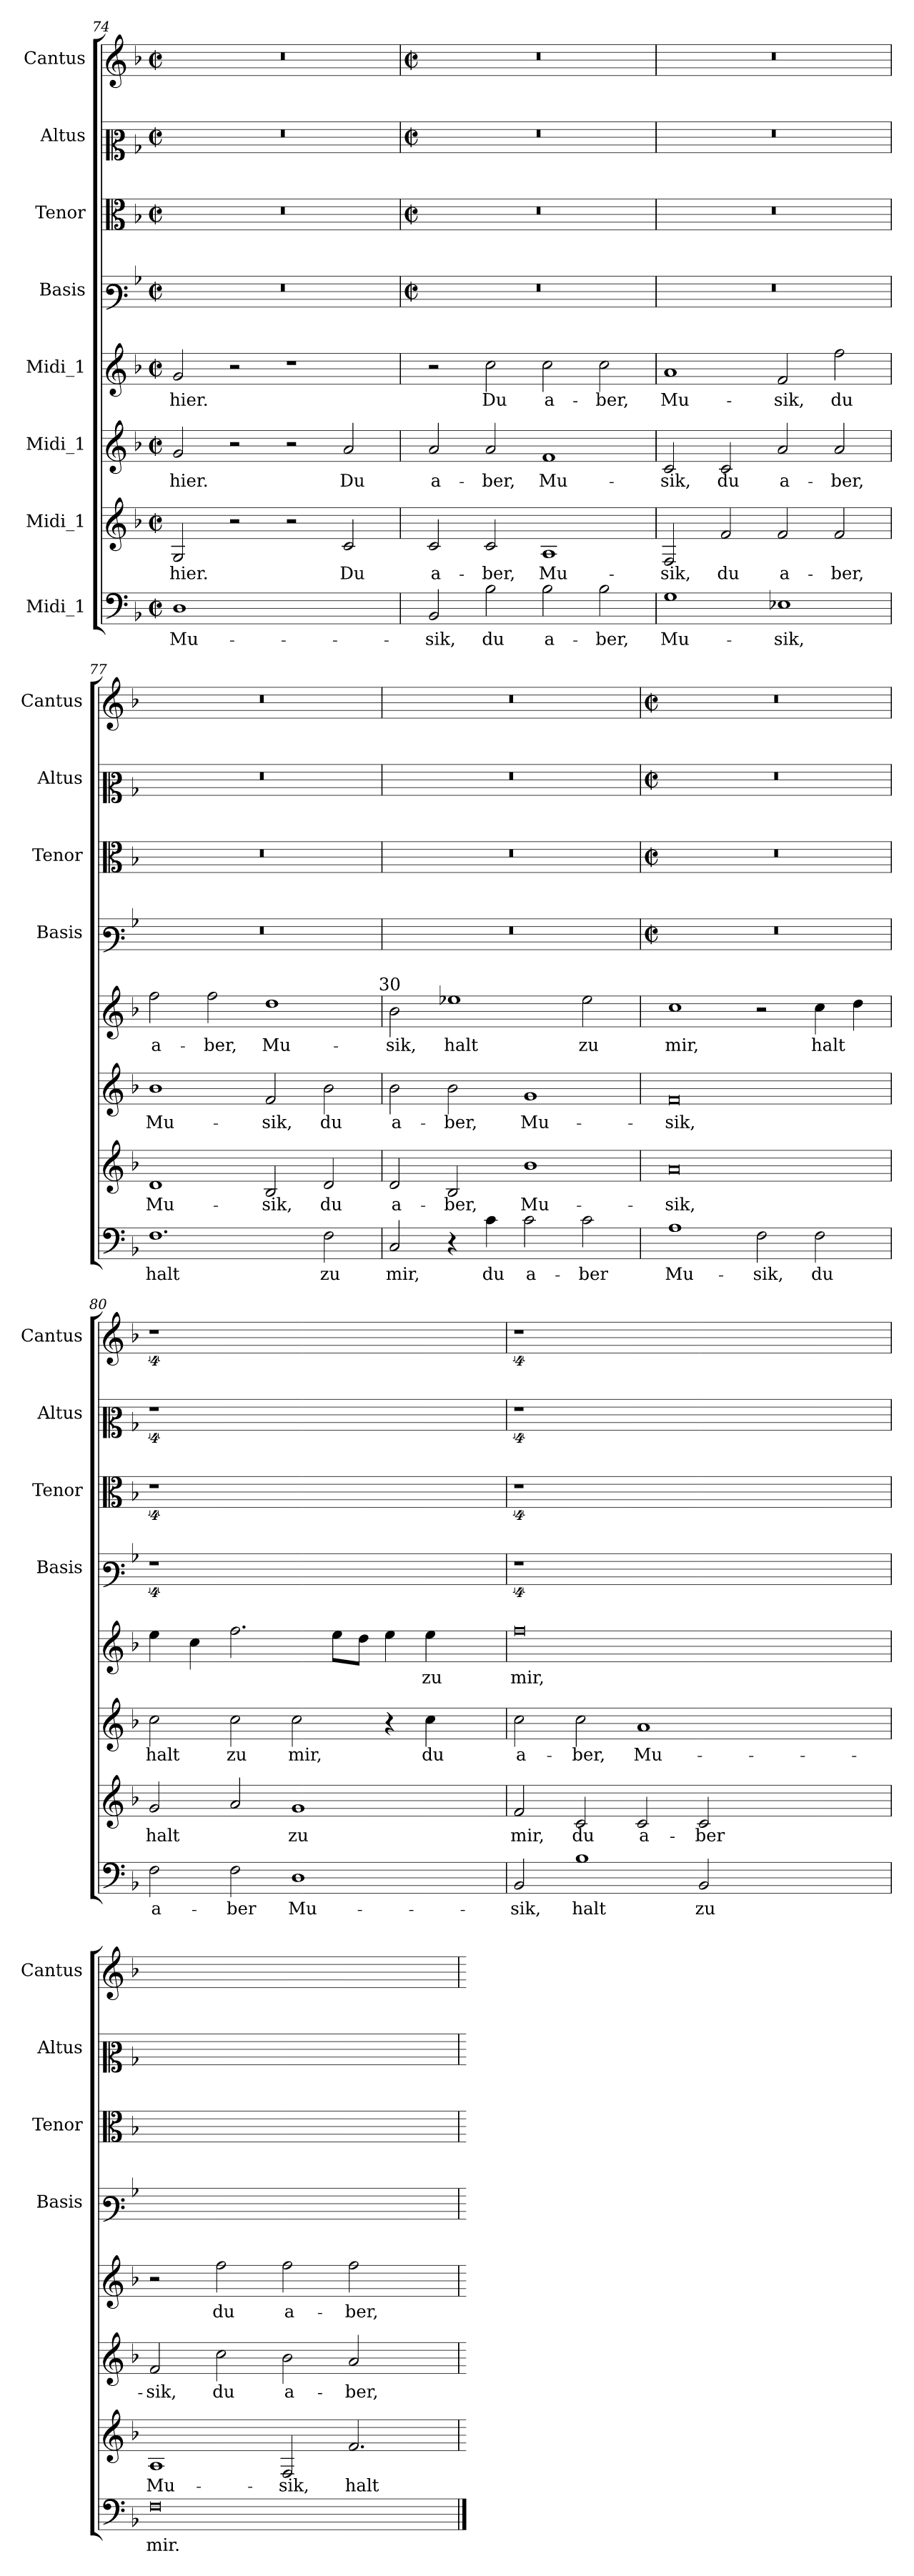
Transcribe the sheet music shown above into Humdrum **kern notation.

**kern	**text	**kern	**text	**kern	**text	**kern	**text	**kern	**kern	**kern	**kern
*part8	*part8	*part7	*part7	*part6	*part6	*part5	*part5	*part4	*part3	*part2	*part1
*staff8	*staff8	*staff7	*staff7	*staff6	*staff6	*staff5	*staff5	*staff4	*staff3	*staff2	*staff1
*I"Midi_1	*	*I"Midi_1	*	*I"Midi_1	*	*I"Midi_1	*	*I"Basis	*I"Tenor	*I"Altus	*I"Cantus
*	*	*	*	*	*	*	*	*I'Basis	*I'Tenor	*I'Altus	*I'Cantus
*clefF4	*	*clefG2	*	*clefG2	*	*clefG2	*	*clefF3	*clefC3	*clefC2	*clefG2
*k[b-]	*	*k[b-]	*	*k[b-]	*	*k[b-]	*	*k[b-]	*k[b-]	*k[b-]	*k[b-]
*F:	*	*F:	*	*F:	*	*F:	*	*F:	*F:	*F:	*F:
*M4/2	*	*M4/2	*	*M4/2	*	*M4/2	*	*M4/2	*M4/2	*M4/2	*M4/2
*met(c|)	*	*met(c|)	*	*met(c|)	*	*met(c|)	*	*met(c|)	*met(c|)	*met(c|)	*met(c|)
=74	=74	=74	=74	=74	=74	=74	=74	=74	=74	=74	=74
!	!LO:LY:b	!	!LO:LY:b	!	!LO:LY:b	!	!LO:LY:b	!	!	!	!
1D	Mu-	2G	hier.	2g	hier.	2g	hier.	0r	0r	0r	0r
.	.	2r	.	2r	.	2r	.	.	.	.	.
1ryy	.	2r	.	2r	.	1r	.	.	.	.	.
!	!	!	!LO:LY:b	!	!LO:LY:b	!	!	!	!	!	!
.	.	2c	Du	2a	Du	.	.	.	.	.	.
!!LO:LB:g=z
=75	=75	=75	=75	=75	=75	=75	=75	=75	=75	=75	=75
*	*	*	*	*	*	*	*	*M4/2	*M4/2	*M4/2	*M4/2
*	*	*	*	*	*	*	*	*met(c|)	*met(c|)	*met(c|)	*met(c|)
!	!LO:LY:b	!	!LO:LY:b	!	!LO:LY:b	!	!	!	!	!	!
2BB-	-sik,	2c	a-	2a	a-	2r	.	0r	0r	0r	0r
!	!LO:LY:b	!	!LO:LY:b	!	!LO:LY:b	!	!LO:LY:b	!	!	!	!
2B-	du	2c	-ber,	2a	-ber,	2cc	Du	.	.	.	.
!	!LO:LY:b	!	!LO:LY:b	!	!LO:LY:b	!	!LO:LY:b	!	!	!	!
2B-	a-	1A	Mu-	1f	Mu-	2cc	a-	.	.	.	.
!	!LO:LY:b	!	!	!	!	!	!LO:LY:b	!	!	!	!
2B-	-ber,	.	.	.	.	2cc	-ber,	.	.	.	.
=76	=76	=76	=76	=76	=76	=76	=76	=76	=76	=76	=76
!	!LO:LY:b	!	!LO:LY:b	!	!LO:LY:b	!	!LO:LY:b	!	!	!	!
1G	Mu-	2F	-sik,	2c	-sik,	1a	Mu-	0r	0r	0r	0r
!	!	!	!LO:LY:b	!	!LO:LY:b	!	!	!	!	!	!
.	.	2f	du	2c	du	.	.	.	.	.	.
!	!LO:LY:b	!	!LO:LY:b	!	!LO:LY:b	!	!LO:LY:b	!	!	!	!
1E-X	-sik,	2f	a-	2a	a-	2f	-sik,	.	.	.	.
!	!	!	!LO:LY:b	!	!LO:LY:b	!	!LO:LY:b	!	!	!	!
.	.	2f	-ber,	2a	-ber,	2ff	du	.	.	.	.
!!LO:LB:g=z
=77	=77	=77	=77	=77	=77	=77	=77	=77	=77	=77	=77
!	!LO:LY:b	!	!LO:LY:b	!	!LO:LY:b	!	!LO:LY:b	!	!	!	!
1.F	halt	1d	Mu-	1b-	Mu-	2ff	a-	0r	0r	0r	0r
!	!	!	!	!	!	!	!LO:LY:b	!	!	!	!
.	.	.	.	.	.	2ff	-ber,	.	.	.	.
!	!	!	!LO:LY:b	!	!LO:LY:b	!	!LO:LY:b	!	!	!	!
.	.	2B-	-sik,	2f	-sik,	1dd	Mu-	.	.	.	.
!	!LO:LY:b	!	!LO:LY:b	!	!LO:LY:b	!	!	!	!	!	!
2F	zu	2d	du	2b-	du	.	.	.	.	.	.
=78	=78	=78	=78	=78	=78	=78	=78	=78	=78	=78	=78
!	!	!	!	!	!	!LO:TX:a:cj:t=30	!	!	!	!	!
!	!LO:LY:b	!	!LO:LY:b	!	!LO:LY:b	!	!LO:LY:b	!	!	!	!
2C	mir,	2d	a-	2b-	a-	2b-	-sik,	0r	0r	0r	0r
!	!	!	!LO:LY:b	!	!LO:LY:b	!	!LO:LY:b	!	!	!	!
4r	.	2B-	-ber,	2b-	-ber,	1ee-X	halt	.	.	.	.
!	!LO:LY:b	!	!	!	!	!	!	!	!	!	!
4c	du	.	.	.	.	.	.	.	.	.	.
!	!LO:LY:b	!	!LO:LY:b	!	!LO:LY:b	!	!	!	!	!	!
2c	a-	1b-	Mu-	1g	Mu-	.	.	.	.	.	.
!	!LO:LY:b	!	!	!	!	!	!LO:LY:b	!	!	!	!
2c	-ber	.	.	.	.	2ee-	zu	.	.	.	.
!!LO:LB:g=z
=79	=79	=79	=79	=79	=79	=79	=79	=79	=79	=79	=79
*	*	*	*	*	*	*	*	*M4/2	*M4/2	*M4/2	*M4/2
*	*	*	*	*	*	*	*	*met(c|)	*met(c|)	*met(c|)	*met(c|)
!	!LO:LY:b	!	!LO:LY:b	!	!LO:LY:b	!	!LO:LY:b	!	!	!	!
1A	Mu-	0a	-sik,	0f	-sik,	1cc	mir,	0r	0r	0r	0r
!	!LO:LY:b	!	!	!	!	!	!	!	!	!	!
2F	-sik,	.	.	.	.	2r	.	.	.	.	.
!	!LO:LY:b	!	!	!	!	!	!LO:LY:b	!	!	!	!
2F	du	.	.	.	.	4cc	halt	.	.	.	.
.	.	.	.	.	.	4dd	.	.	.	.	.
=80	=80	=80	=80	=80	=80	=80	=80	=80	=80	=80	=80
!	!LO:LY:b	!	!LO:LY:b	!	!LO:LY:b	!	!	!	!	!	!
2F	a-	2g	halt	2cc	halt	4ee	.	4%9r	4%9r	4%9r	4%9r
.	.	.	.	.	.	4cc	.	.	.	.	.
!	!LO:LY:b	!	!	!	!LO:LY:b	!	!	!	!	!	!
2F	-ber	2a	.	2cc	zu	2.ff	.	.	.	.	.
!	!LO:LY:b	!	!LO:LY:b	!	!LO:LY:b	!	!	!	!	!	!
1D	Mu-	1g	zu	2cc	mir,	.	.	.	.	.	.
.	.	.	.	.	.	8eeL	.	.	.	.	.
.	.	.	.	.	.	8ddJ	.	.	.	.	.
.	.	.	.	4r	.	4ee	.	.	.	.	.
!	!	!	!	!	!LO:LY:b	!	!LO:LY:b	!	!	!	!
.	.	.	.	4cc	du	4ee	zu	.	.	.	.
4ryy	.	4ryy	.	4ryy	.	4ryy	.	.	.	.	.
!!LO:LB:g=z
=80	=80	=80	=80	=80	=80	=80	=80	=80	=80	=80	=80
!	!LO:LY:b	!	!LO:LY:b	!	!LO:LY:b	!	!LO:LY:b	!	!	!	!
2BB-	-sik,	2f	mir,	2cc	a-	0ff	mir,	4%15r	4%15r	4%15r	4%15r
!	!LO:LY:b	!	!LO:LY:b	!	!LO:LY:b	!	!	!	!	!	!
1B-	halt	2c	du	2cc	-ber,	.	.	.	.	.	.
!	!	!	!LO:LY:b	!	!LO:LY:b	!	!	!	!	!	!
.	.	2c	a-	1a	Mu-	.	.	.	.	.	.
!	!LO:LY:b	!	!LO:LY:b	!	!	!	!	!	!	!	!
2BB-	zu	2c	-ber	.	.	.	.	.	.	.	.
1..ryy	.	1..ryy	.	1..ryy	.	1..ryy	.	.	.	.	.
=	=	=	=	=	=	=	=	=	=	=	=
!	!LO:LY:b	!	!LO:LY:b	!	!LO:LY:b	!	!	!	!	!	!
0F	mir.	1A	Mu-	2f	-sik,	2r	.	0ryy	0ryy	0ryy	0ryy
!	!	!	!	!	!LO:LY:b	!	!LO:LY:b	!	!	!	!
.	.	.	.	2cc	du	2ff	du	.	.	.	.
!	!	!	!LO:LY:b	!	!LO:LY:b	!	!LO:LY:b	!	!	!	!
.	.	2F	-sik,	2b-	a-	2ff	a-	.	.	.	.
!	!	!	!LO:LY:b	!	!LO:LY:b	!	!LO:LY:b	!	!	!	!
.	.	2.f	halt	2a	-ber,	2ff	-ber,	.	.	.	.
4ryy	.	.	.	4ryy	.	4ryy	.	4ryy	4ryy	4ryy	4ryy
==	=	=	=	=	=	=	=	=	=	=	=
*-	*-	*-	*-	*-	*-	*-	*-	*-	*-	*-	*-
